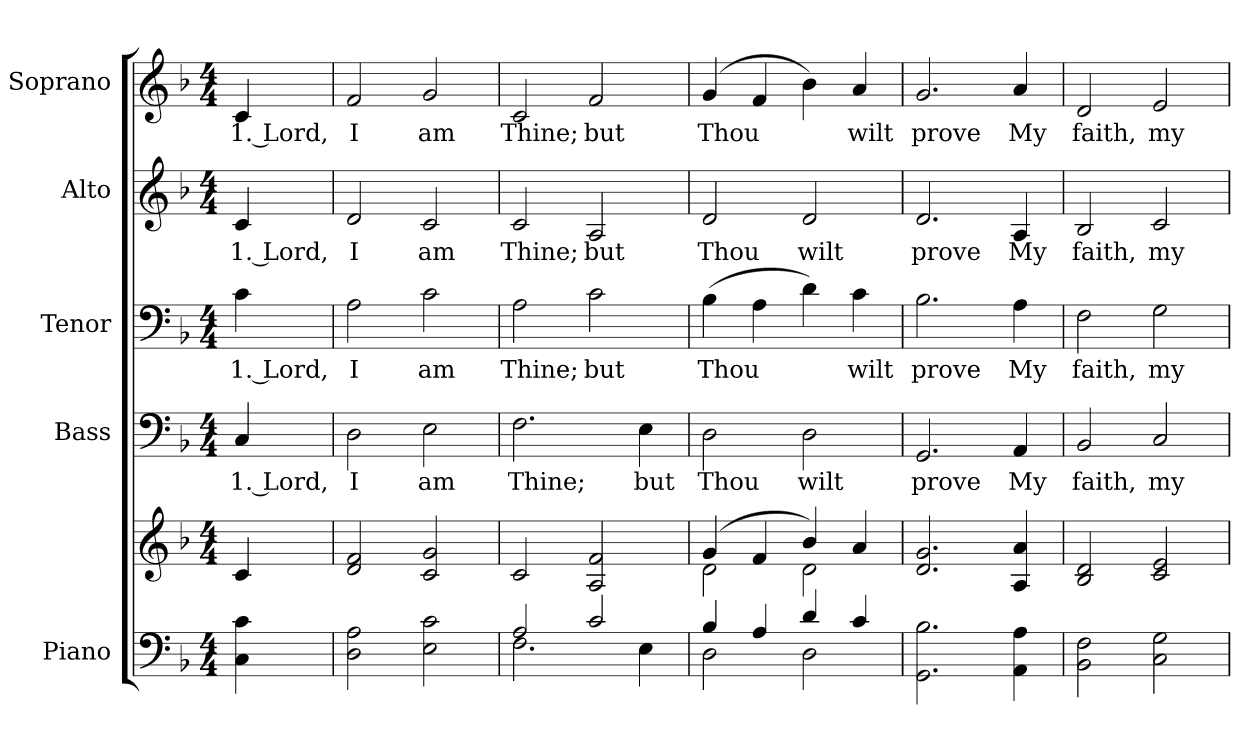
**kern	**kern	**kern	**text	**kern	**text	**kern	**text	**kern	**text
*part5	*part5	*part4	*part4	*part3	*part3	*part2	*part2	*part1	*part1
*staff6	*staff5	*staff4	*staff4	*staff3	*staff3	*staff2	*staff2	*staff1	*staff1
*I"Piano	*	*I"Bass	*	*I"Tenor	*	*I"Alto	*	*I"Soprano	*
*I'Pno.	*	*I'B.	*	*I'T.	*	*I'A.	*	*I'S.	*
!!LO:PB:g=z
*clefF4	*clefG2	*clefF4	*	*clefF4	*	*clefG2	*	*clefG2	*
*k[b-]	*k[b-]	*k[b-]	*	*k[b-]	*	*k[b-]	*	*k[b-]	*
*d:	*d:	*d:	*	*d:	*	*d:	*	*d:	*
*M4/4	*M4/4	*M4/4	*	*M4/4	*	*M4/4	*	*M4/4	*
*MM170	*MM170	*MM170	*	*MM170	*	*MM170	*	*MM170	*
=1	=1	=1	=1	=1	=1	=1	=1	=1	=1
!	!	!	!LO:LY:b:color=#000000	!	!	!	!	!	!
!	!	!	!	!	!LO:LY:b:color=#000000	!	!	!	!
!	!	!	!	!	!	!	!LO:LY:b:color=#000000	!	!
!	!	!	!	!	!	!	!	!	!LO:LY:b:color=#000000
4Ci\ 4ci	4ci/	4Ci/	1. Lord,	4ci\	1. Lord,	4ci/	1. Lord,	4ci/	1. Lord,
=2	=2	=2	=2	=2	=2	=2	=2	=2	=2
!	!	!	!LO:LY:b:color=#000000	!	!	!	!	!	!
!	!	!	!	!	!LO:LY:b:color=#000000	!	!	!	!
!	!	!	!	!	!	!	!LO:LY:b:color=#000000	!	!
!	!	!	!	!	!	!	!	!	!LO:LY:b:color=#000000
2Di\ 2Ai	2di/ 2fi	2Di\	I	2Ai\	I	2di/	I	2fi/	I
!	!	!	!LO:LY:b:color=#000000	!	!	!	!	!	!
!	!	!	!	!	!LO:LY:b:color=#000000	!	!	!	!
!	!	!	!	!	!	!	!LO:LY:b:color=#000000	!	!
!	!	!	!	!	!	!	!	!	!LO:LY:b:color=#000000
2Ei\ 2ci	2ci/ 2gi	2Ei\	am	2ci\	am	2ci/	am	2gi/	am
=3	=3	=3	=3	=3	=3	=3	=3	=3	=3
*^	*	*	*	*	*	*	*	*	*
!	!	!	!	!LO:LY:b:color=#000000	!	!	!	!	!	!
!	!	!	!	!	!	!LO:LY:b:color=#000000	!	!	!	!
!	!	!	!	!	!	!	!	!LO:LY:b:color=#000000	!	!
!	!	!	!	!	!	!	!	!	!	!LO:LY:b:color=#000000
2Ai/	2.Fi\	2ci/	2.Fi\	Thine;	2Ai\	Thine;	2ci/	Thine;	2ci/	Thine;
!	!	!	!	!	!	!LO:LY:b:color=#000000	!	!	!	!
!	!	!	!	!	!	!	!	!LO:LY:b:color=#000000	!	!
!	!	!	!	!	!	!	!	!	!	!LO:LY:b:color=#000000
2ci/	.	2Ai/ 2fi	.	.	2ci\	but	2Ai/	but	2fi/	but
!	!	!	!	!LO:LY:b:color=#000000	!	!	!	!	!	!
.	4Ei\	.	4Ei\	but	.	.	.	.	.	.
=4	=4	=4	=4	=4	=4	=4	=4	=4	=4	=4
*	*	*^	*	*	*	*	*	*	*	*
!	!	!	!	!	!LO:LY:b:color=#000000	!	!	!	!	!	!
!	!	!	!	!	!	!	!LO:LY:b:color=#000000	!	!	!	!
!	!	!	!	!	!	!	!	!	!LO:LY:b:color=#000000	!	!
!	!	!	!	!	!	!	!	!	!	!	!LO:LY:b:color=#000000
4B-i/	2Di\	(4gi/	2di\	2Di\	Thou	(4B-i\	Thou	2di/	Thou	(4gi/	Thou
4Ai/	.	4fi/	.	.	.	4Ai\	.	.	.	4fi/	.
!	!	!	!	!	!LO:LY:b:color=#000000	!	!	!	!	!	!
!	!	!	!	!	!	!	!	!	!LO:LY:b:color=#000000	!	!
4di/	2Di\	4b-i/)	2di\	2Di\	wilt	4di\)	.	2di/	wilt	4b-i\)	.
!	!	!	!	!	!	!	!LO:LY:b:color=#000000	!	!	!	!
!	!	!	!	!	!	!	!	!	!	!	!LO:LY:b:color=#000000
4ci/	.	4ai/	.	.	.	4ci\	wilt	.	.	4ai/	wilt
*v	*v	*	*	*	*	*	*	*	*	*	*
*	*v	*v	*	*	*	*	*	*	*	*
!!LO:PB:g=z
=5	=5	=5	=5	=5	=5	=5	=5	=5	=5
!	!	!	!LO:LY:b:color=#000000	!	!	!	!	!	!
!	!	!	!	!	!LO:LY:b:color=#000000	!	!	!	!
!	!	!	!	!	!	!	!LO:LY:b:color=#000000	!	!
!	!	!	!	!	!	!	!	!	!LO:LY:b:color=#000000
2.GGi\ 2.B-i	2.di/ 2.gi	2.GGi/	prove	2.B-i\	prove	2.di/	prove	2.gi/	prove
!	!	!	!LO:LY:b:color=#000000	!	!	!	!	!	!
!	!	!	!	!	!LO:LY:b:color=#000000	!	!	!	!
!	!	!	!	!	!	!	!LO:LY:b:color=#000000	!	!
!	!	!	!	!	!	!	!	!	!LO:LY:b:color=#000000
4AAi\ 4Ai	4Ai/ 4ai	4AAi/	My	4Ai\	My	4Ai/	My	4ai/	My
=6	=6	=6	=6	=6	=6	=6	=6	=6	=6
!	!	!	!LO:LY:b:color=#000000	!	!	!	!	!	!
!	!	!	!	!	!LO:LY:b:color=#000000	!	!	!	!
!	!	!	!	!	!	!	!LO:LY:b:color=#000000	!	!
!	!	!	!	!	!	!	!	!	!LO:LY:b:color=#000000
2BB-i\ 2Fi	2B-i/ 2di	2BB-i/	faith,	2Fi\	faith,	2B-i/	faith,	2di/	faith,
!	!	!	!LO:LY:b:color=#000000	!	!	!	!	!	!
!	!	!	!	!	!LO:LY:b:color=#000000	!	!	!	!
!	!	!	!	!	!	!	!LO:LY:b:color=#000000	!	!
!	!	!	!	!	!	!	!	!	!LO:LY:b:color=#000000
2Ci\ 2Gi	2ci/ 2ei	2Ci/	my	2Gi\	my	2ci/	my	2ei/	my
=	=	=	=	=	=	=	=	=	=
*-	*-	*-	*-	*-	*-	*-	*-	*-	*-
